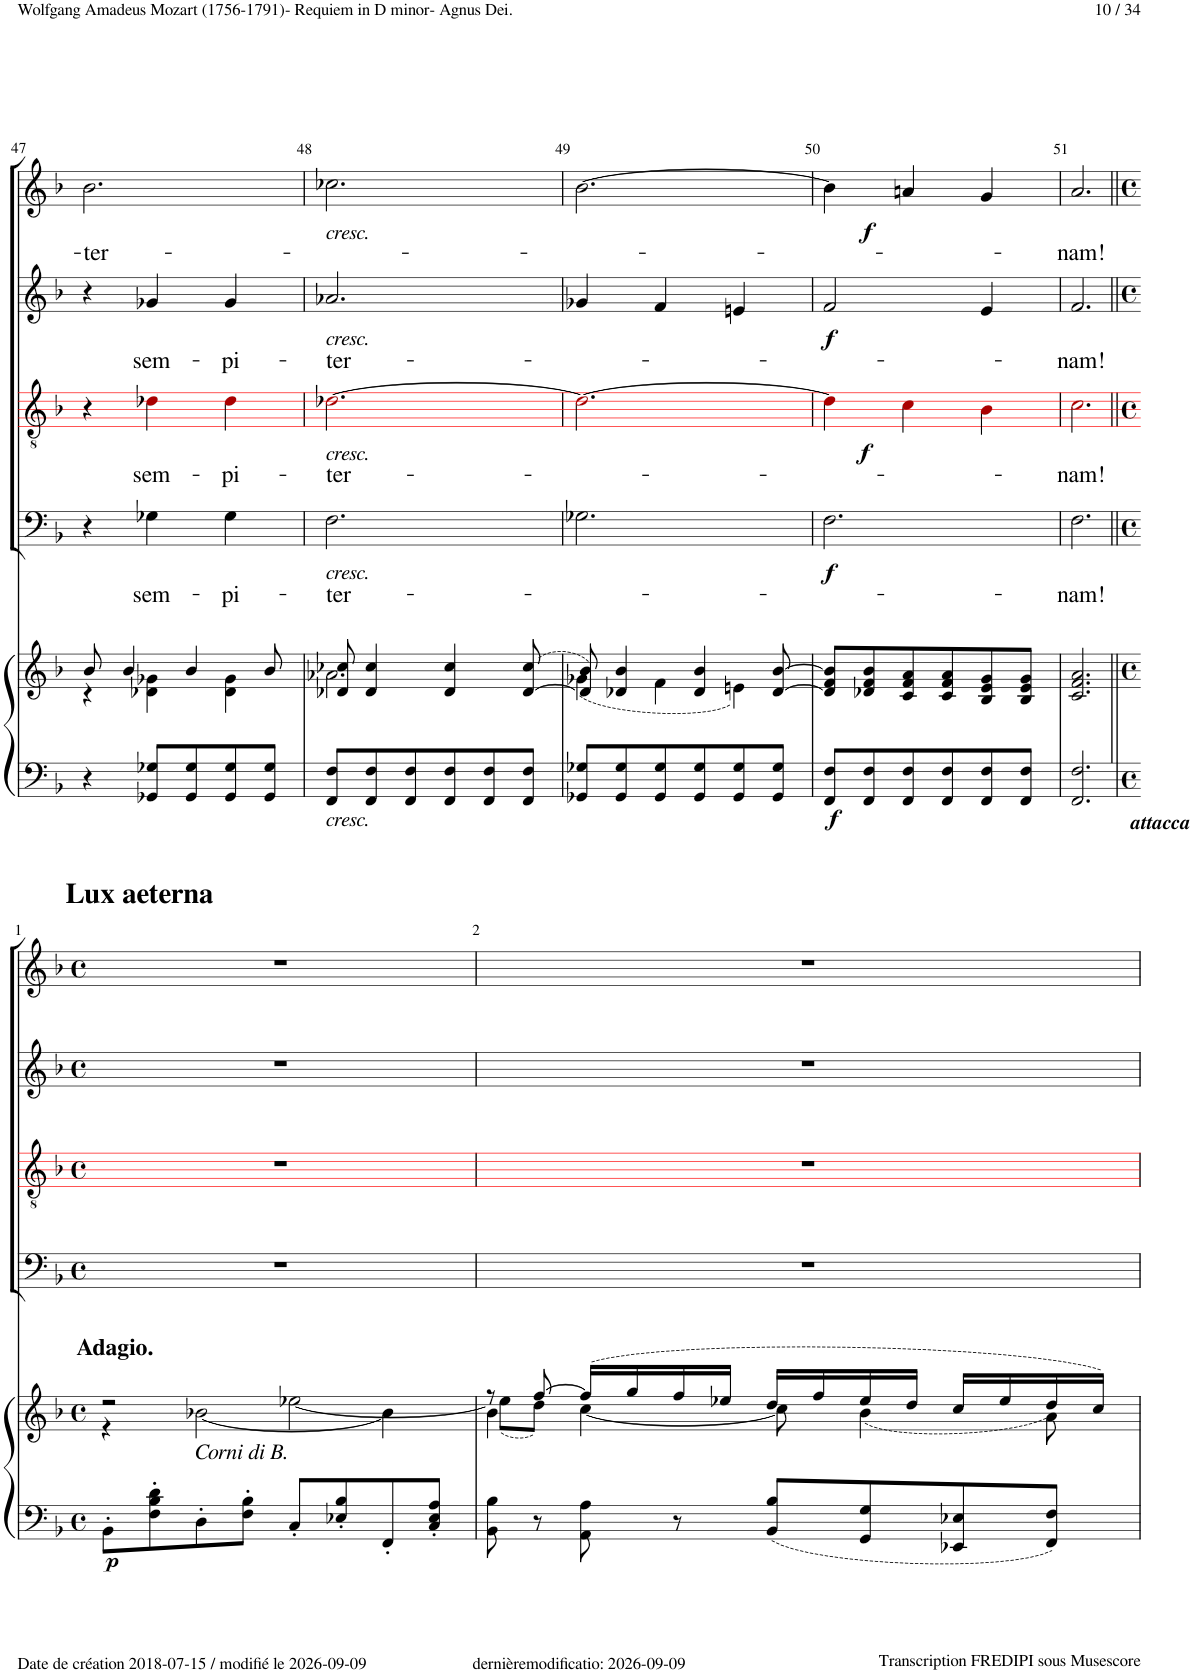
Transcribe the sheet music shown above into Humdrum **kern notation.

**kern	**kern	**dynam	**kern	**text	**dynam	**kern	**text	**dynam	**kern	**text	**dynam	**kern	**text	**dynam
*part5	*part5	*part5	*part4	*part4	*part4	*part3	*part3	*part3	*part2	*part2	*part2	*part1	*part1	*part1
*staff6	*staff5	*staff5/6	*staff4	*staff4	*staff4	*staff3	*staff3	*staff3	*staff2	*staff2	*staff2	*staff1	*staff1	*staff1
*I"Piano	*	*	*I"Bass	*	*	*I"Tenor	*	*	*I"Alto	*	*	*I"Soprano	*	*
*I'Pno	*	*	*	*	*	*	*	*	*	*	*	*	*	*
!!LO:PB:g=z
*clefF4	*clefG2	*	*clefF4	*	*	*clefGv2	*	*	*clefG2	*	*	*clefG2	*	*
*	*	*	*	*	*	*ITrd8c14	*	*	*	*	*	*	*	*
*k[b-]	*k[b-]	*	*k[b-]	*	*	*k[b-]	*	*	*k[b-]	*	*	*k[b-]	*	*
*M3/4	*M3/4	*	*M3/4	*	*	*M3/4	*	*	*M3/4	*	*	*M3/4	*	*
=47	=47	=47	=47	=47	=47	=47	=47	=47	=47	=47	=47	=47	=47	=47
*	*^	*	*	*	*	*	*	*	*	*	*	*	*	*
!	!	!	!	!	!	!	!	!	!	!	!	!	!	!LO:LY:b	!
4r	8b-/	4r	.	4r	.	.	4r	.	.	4r	.	.	2.b-!\	-ter-	.
.	4b-/	.	.	.	.	.	.	.	.	.	.	.	.	.	.
!	!	!	!	!	!LO:LY:b	!	!	!LO:LY:b	!	!	!LO:LY:b	!	!	!	!
8GG-X/ 8G-X/L	.	4d-X\ 4g-X\	.	4G-X!\	sem-	.	4d-X!i\	sem-	.	4g-X!/	sem-	.	.	.	.
8GG-/ 8G-/	4b-/	.	.	.	.	.	.	.	.	.	.	.	.	.	.
!	!	!	!	!	!LO:LY:b	!	!	!LO:LY:b	!	!	!LO:LY:b	!	!	!	!
8GG-/ 8G-/	.	4d-\ 4g-\	.	4G-!\	-pi-	.	4d-!i\	-pi-	.	4g-!/	-pi-	.	.	.	.
8GG-/ 8G-/J	8b-/	.	.	.	.	.	.	.	.	.	.	.	.	.	.
=48	=48	=48	=48	=48	=48	=48	=48	=48	=48	=48	=48	=48	=48	=48	=48
!	!	!	!	!	!	!	!	!	!	!	!	!	!LO:TX:b:i:t=cresc.	!	!
!	!	!	!	!	!	!	!	!	!	!LO:TX:b:i:t=cresc.	!	!	!	!	!
!	!	!	!	!	!	!	!LO:TX:b:i:t=cresc.	!	!	!	!	!	!	!	!
!	!	!	!	!LO:TX:b:i:t=cresc.	!	!	!	!	!	!	!	!	!	!	!
!LO:TX:b:i:t=cresc.	!	!	!	!	!	!	!	!	!	!	!	!	!	!	!
!	!	!	!	!	!LO:LY:b	!	!	!LO:LY:b	!	!	!LO:LY:b	!	!	!	!
8FF/ 8F/L	8d-X/ 8cc-X/	2.a-X\	.	2.F!\	-ter-	.	[2.d-X!i\	-ter-	.	2.a-X!/	-ter-	.	2.cc-X!\	.	.
8FF/ 8F/	4d-/ 4cc-/	.	.	.	.	.	.	.	.	.	.	.	.	.	.
8FF/ 8F/	.	.	.	.	.	.	.	.	.	.	.	.	.	.	.
8FF/ 8F/	4d-/ 4cc-/	.	.	.	.	.	.	.	.	.	.	.	.	.	.
8FF/ 8F/	.	.	.	.	.	.	.	.	.	.	.	.	.	.	.
8FF/ 8F/J	([8d-/ 8cc-/	.	.	.	.	.	.	.	.	.	.	.	.	.	.
=49	=49	=49	=49	=49	=49	=49	=49	=49	=49	=49	=49	=49	=49	=49	=49
8GG-X/ 8G-X/L	8d-/] 8b-/)	(4g-X\	.	2.G-X!\	.	.	2.d-!i\_	.	.	4g-X!/	.	.	[2.b-!\	.	.
8GG-/ 8G-/	4d-X/ 4b-/	.	.	.	.	.	.	.	.	.	.	.	.	.	.
8GG-/ 8G-/	.	4f\	.	.	.	.	.	.	.	4f!/	.	.	.	.	.
8GG-/ 8G-/	4d-/ 4b-/	.	.	.	.	.	.	.	.	.	.	.	.	.	.
8GG-/ 8G-/	.	4en\)	.	.	.	.	.	.	.	4en!/	.	.	.	.	.
8GG-/ 8G-/J	[8d-/ [8b-/	.	.	.	.	.	.	.	.	.	.	.	.	.	.
*	*v	*v	*	*	*	*	*	*	*	*	*	*	*	*	*
=50	=50	=50	=50	=50	=50	=50	=50	=50	=50	=50	=50	=50	=50	=50
!	!	!LO:DY:b=2	!	!	!LO:DY:b	!	!	!	!	!	!LO:DY:b	!	!	!
8FF/ 8F/L	8d-/] 8f/ 8b-/]L	f	2.F!\	.	f	4d-!i\]	.	.	2f!/	.	f	4b-!\]	.	.
8FF/ 8F/	8d-X/ 8f/ 8b-/	.	.	.	.	.	.	.	.	.	.	.	.	.
!	!	!	!	!	!	!	!	!LO:DY:b	!	!	!	!	!	!LO:DY:b
8FF/ 8F/	8c/ 8f/ 8a/	.	.	.	.	4c!i\	.	f	.	.	.	4an!/	.	f
8FF/ 8F/	8c/ 8f/ 8a/	.	.	.	.	.	.	.	.	.	.	.	.	.
8FF/ 8F/	8B-/ 8e/ 8g/	.	.	.	.	4B-!i\	.	.	4e!/	.	.	4g!/	.	.
8FF/ 8F/J	8B-/ 8e/ 8g/J	.	.	.	.	.	.	.	.	.	.	.	.	.
=51	=51	=51	=51	=51	=51	=51	=51	=51	=51	=51	=51	=51	=51	=51
!LO:TX:b:Bi:t=attacca	!	!	!	!	!	!	!	!	!	!	!	!	!	!
!	!	!	!	!LO:LY:b	!	!	!LO:LY:b	!	!	!LO:LY:b	!	!	!LO:LY:b	!
2.FF/ 2.F/	2.c/ 2.f/ 2.a/	.	2.F!\	-nam!	.	2.c!i\	-nam!	.	2.f!/	-nam!	.	2.a!/	-nam!	.
!!LO:LB:g=z
=1	=1	=1	=1	=1	=1	=1	=1	=1	=1	=1	=1	=1	=1	=1
*M4/4	*M4/4	*	*M4/4	*	*	*M4/4	*	*	*M4/4	*	*	*M4/4	*	*
*met(c)	*met(c)	*	*met(c)	*	*	*met(c)	*	*	*met(c)	*	*	*met(c)	*	*
*	*^	*	*	*	*	*	*	*	*	*	*	*	*	*
!	!LO:TX:a:B:t=Adagio.	!	!	!	!	!	!	!	!	!	!	!	!	!	!
!	!	!	!LO:DY:b=2	!	!	!	!	!	!	!	!	!	!	!	!
8BB-'\L	2r	4r	p	1r	.	.	1r	.	.	1r	.	.	1r	.	.
8F\' 8B-\' 8d\'	.	.	.	.	.	.	.	.	.	.	.	.	.	.	.
!	!	!LO:TX:b:i:t=Corni di B.	!	!	!	!	!	!	!	!	!	!	!	!	!
8D'\	.	[2b-X\	.	.	.	.	.	.	.	.	.	.	.	.	.
8F\' 8B-\'J	.	.	.	.	.	.	.	.	.	.	.	.	.	.	.
8C'/L	[2ee-X\	.	.	.	.	.	.	.	.	.	.	.	.	.	.
8E-X/' 8B-/'	.	.	.	.	.	.	.	.	.	.	.	.	.	.	.
8FF'/	.	4b-\]	.	.	.	.	.	.	.	.	.	.	.	.	.
8C/' 8E-/' 8A/'J	.	.	.	.	.	.	.	.	.	.	.	.	.	.	.
=2	=2	=2	=2	=2	=2	=2	=2	=2	=2	=2	=2	=2	=2	=2	=2
*	*	*^	*	*	*	*	*	*	*	*	*	*	*	*	*
8BB-\ 8B-\	8r	(8ee-\L]	4b-\	.	1r	.	.	1r	.	.	1r	.	.	1r	.	.
8r	[8ff/	8dd\J)	.	.	.	.	.	.	.	.	.	.	.	.	.	.
8AA\ 8A\	(16ff/LL]	[4cc\	2.ryy	.	.	.	.	.	.	.	.	.	.	.	.	.
.	16gg/	.	.	.	.	.	.	.	.	.	.	.	.	.	.	.
8r	16ff/	.	.	.	.	.	.	.	.	.	.	.	.	.	.	.
.	16ee-X/JJ	.	.	.	.	.	.	.	.	.	.	.	.	.	.	.
8BB-/ 8B-/L	16dd/LL	8cc\]	.	.	.	.	.	.	.	.	.	.	.	.	.	.
.	16ff/	.	.	.	.	.	.	.	.	.	.	.	.	.	.	.
8GG/ 8G/	16ee-/	4b-\	.	.	.	.	.	.	.	.	.	.	.	.	.	.
.	16dd/JJ	.	.	.	.	.	.	.	.	.	.	.	.	.	.	.
8EE-X/ 8E-X/	16cc/LL	.	.	.	.	.	.	.	.	.	.	.	.	.	.	.
.	16ee-/	.	.	.	.	.	.	.	.	.	.	.	.	.	.	.
8FF/ 8F/J	(16dd/	8a\	.	.	.	.	.	.	.	.	.	.	.	.	.	.
.	16cc/JJ)	.	.	.	.	.	.	.	.	.	.	.	.	.	.	.
*	*v	*v	*v	*	*	*	*	*	*	*	*	*	*	*	*	*
=	=	=	=	=	=	=	=	=	=	=	=	=	=	=
*-	*-	*-	*-	*-	*-	*-	*-	*-	*-	*-	*-	*-	*-	*-
